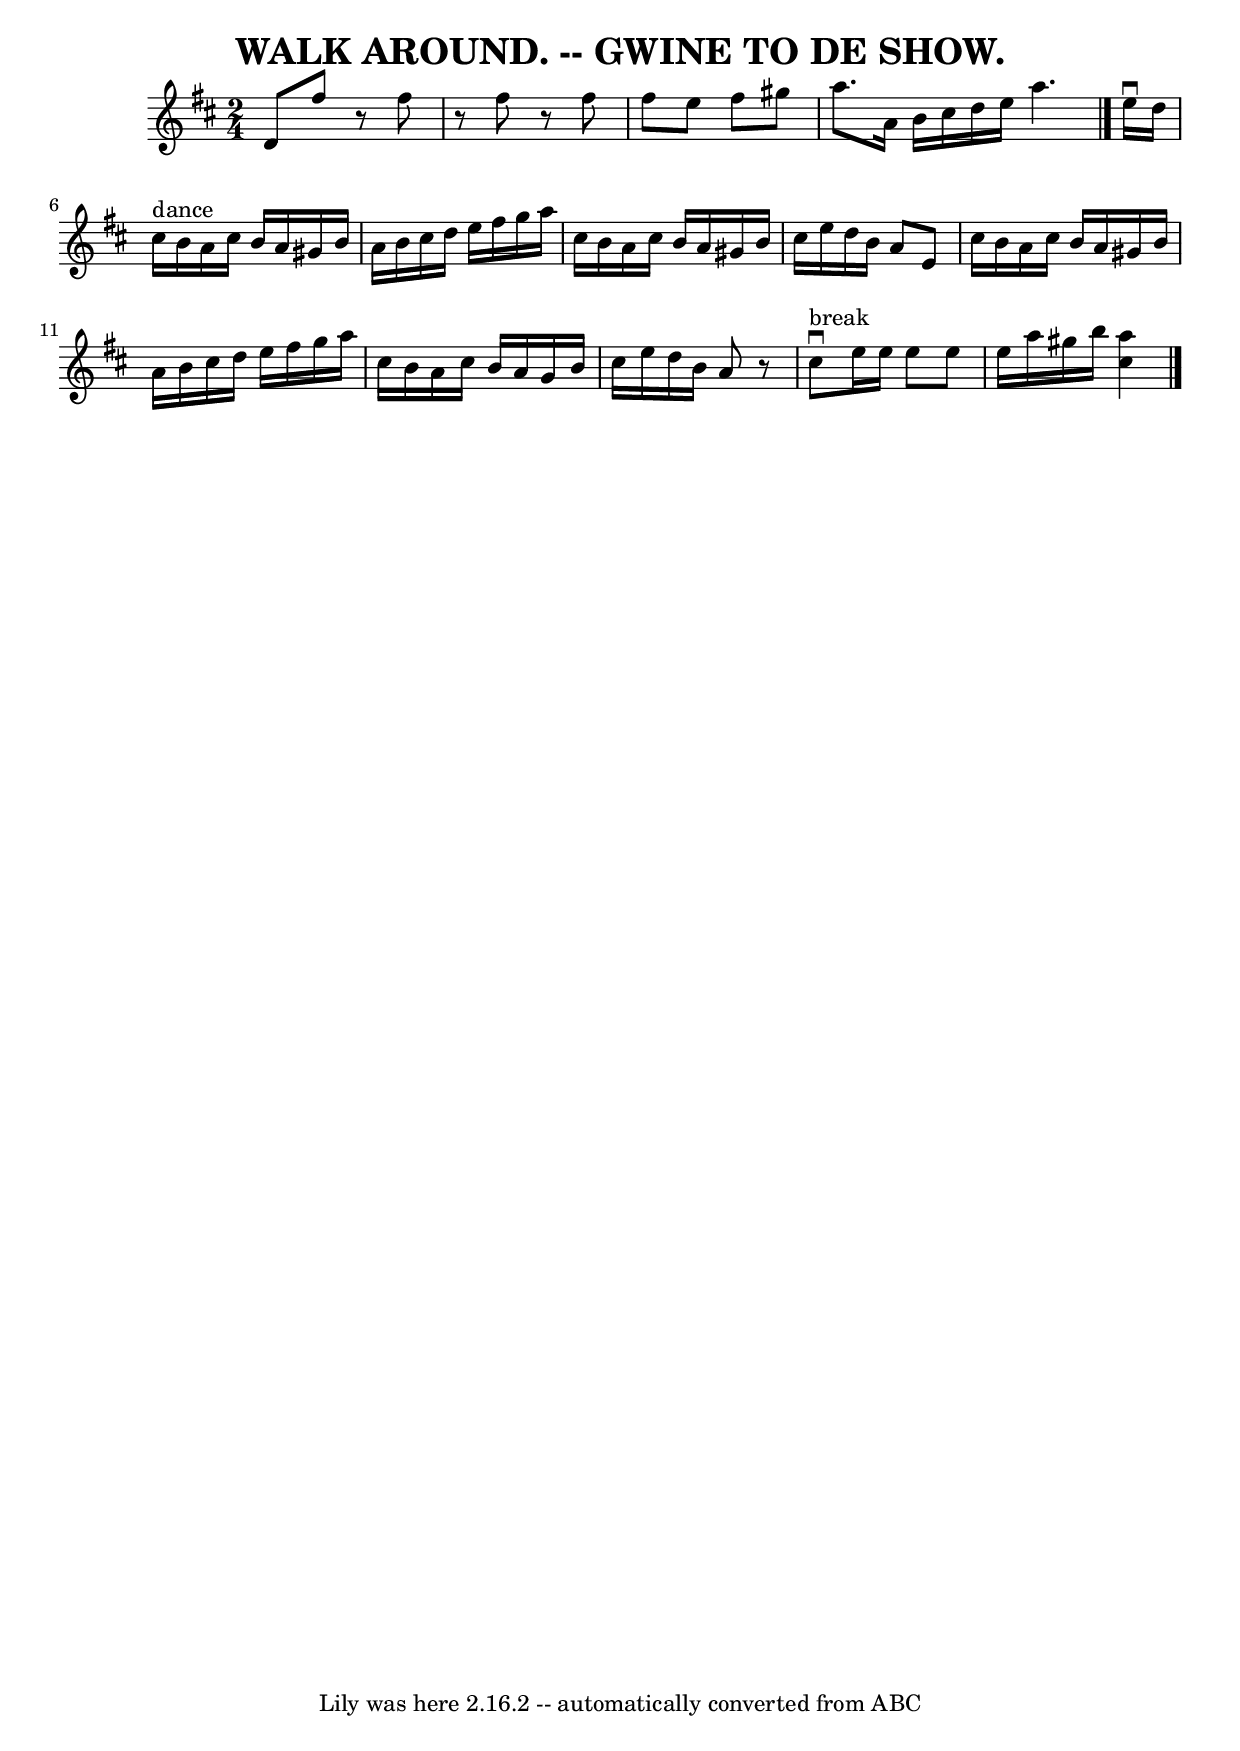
\version "2.7.40"
\include "Mammoth.ily"
\header {
	%% book = "Ryan's Mammoth Collection of Fiddle Tunes"
	crossRefNumber = "1"
	footnotes = ""
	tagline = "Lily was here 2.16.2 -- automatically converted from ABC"
	title = "WALK AROUND. -- GWINE TO DE SHOW."
}
voicedefault =  {
\set Score.defaultBarType = "empty"

\time 2/4 \key a \mixolydian d'8 fis''8    r8 fis''8    |
   r8 
fis''8    r8 fis''8    |
 fis''8 e''8 fis''8 gis''8    
|
 a''8. a'16 b'16 cis''16 d''16 e''16    \bar ":|"   
a''4.    \bar "|." e''16^\downbow d''16    |
 cis''16 
^"dance" b'16 a'16 cis''16 b'16 a'16 gis'16 b'16    
|
 a'16 b'16 cis''16 d''16 e''16 fis''16 g''16    
a''16    |
 cis''16 b'16 a'16 cis''16 b'16 a'16    
gis'16 b'16    |
 cis''16 e''16 d''16 b'16 a'8 e'8    
|
 cis''16 b'16 a'16 cis''16 b'16 a'16 gis'16    
b'16    |
 a'16 b'16 cis''16 d''16 e''16 fis''16    
g''16 a''16    |
 cis''16 b'16 a'16 cis''16 b'16 a'16 
 g'16 b'16    |
 cis''16 e''16 d''16 b'16 a'8    r8    
 cis''8^"break"^\downbow e''16 e''16 e''8 e''8    |
   
e''16 a''16 gis''16 b''16  << a''4 cis''4   >>   \bar "|."   
}

\score{
    <<

	\context Staff="default"
	{
	    \voicedefault 
	}

    >>
	\layout {
	}
	\midi {}
}
